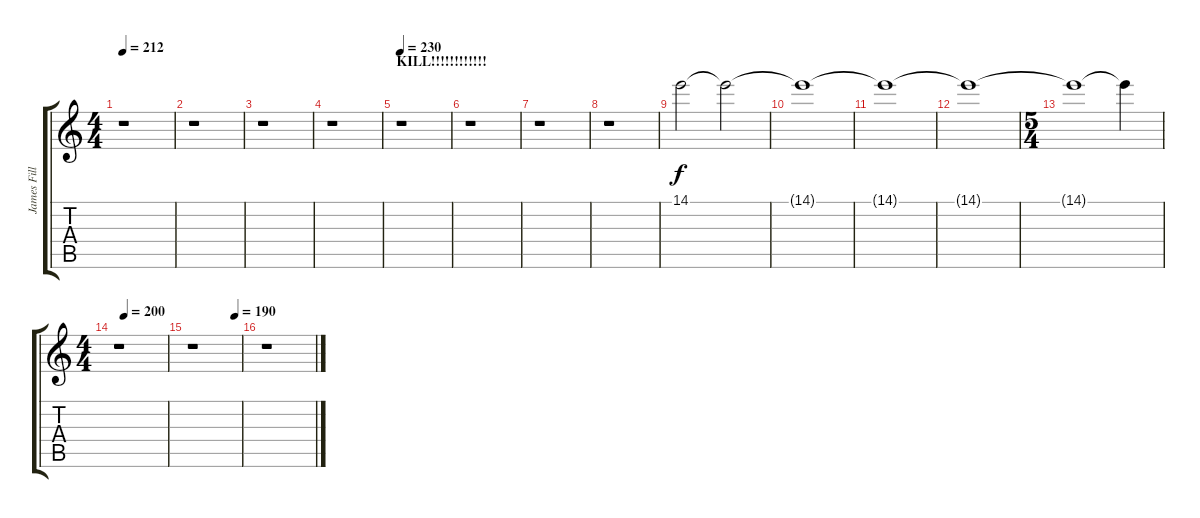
\track ("James Fills / Effects" "James Fill") {instrument overdrivenguitar}
\staff {score tabs}
\tuning (D4 A3 F3 C3 G2 C2) {hide}
\ts (4 4)
\tempo 212
\clef g2
\ks c
r.1{dy fff} |
r.1 |
r.1 |
r.1 |
\section ("" "KILL!!!!!!!!!!!!")
\tempo 230
r.1 |
r.1 |
r.1 |
r.1 |
14.1.2{dy f volume 3} 14.1{t}.2{volume 6} |
14.1{t}.1 |
14.1{t}.1 |
14.1{t}.1 |
\ts (5 4)
14.1{t}.1{volume 15} 14.1{t}.4 |
\ts (4 4)
\tempo (200 0.125)
r.1 |
\tempo (190 0.875)
r.1 |
r.1
